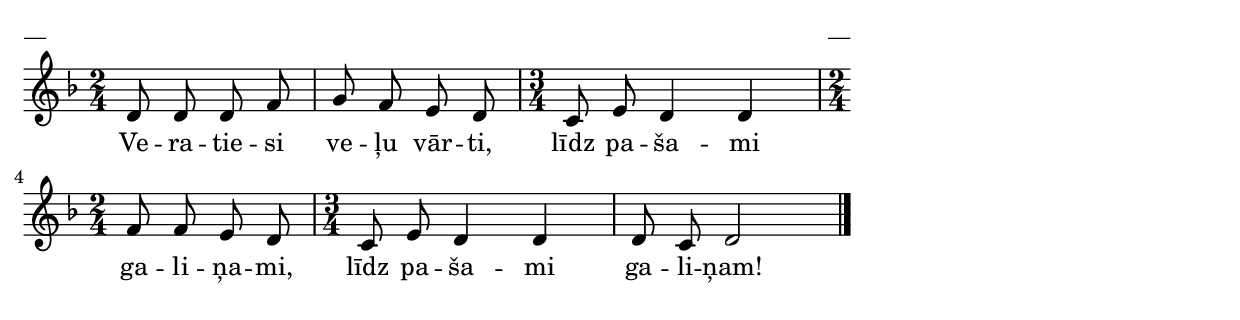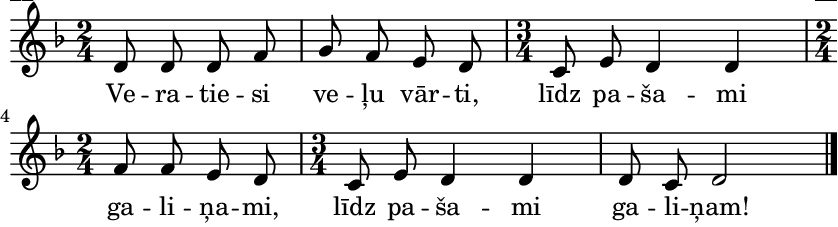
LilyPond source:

\version "2.13.18"
#(ly:set-option 'crop #t)

%\header {
%    title = "Veratiesi, Velu vārti",AA lapas, bēru dz.
%}
\paper {
line-width = 14\cm
left-margin = 0.4\cm
between-system-padding = 0.1\cm
between-system-space = 0.1\cm
}
\layout {
indent = #0
ragged-last = ##f
}

voiceA = \relative c' {
\clef "treble"
\key d \minor
\time 2/4
d8 d d f |
g8 f e d |
\time 3/4
c8 e d4 d |
\time 2/4
f8 f e d |
\time 3/4
c8 e d4 d |
d8 c d2 |
\bar "|."
} 

lyricA = \lyricmode {
Ve -- ra -- tie -- si ve -- ļu vār -- ti, līdz pa -- ša -- mi ga -- li -- ņa -- mi,
līdz pa -- ša -- mi ga -- li -- ņam!
} 

fullScore = <<
\new Staff {
<<
\new Voice = "voiceA" { \oneVoice \autoBeamOff \voiceA }
\new Lyrics \lyricsto "voiceA" \lyricA
>>
}
>>

\score {
\fullScore
\header { piece = "__" opus = "__" }
}
\markup { \with-color #(x11-color 'white) \sans \smaller "__" }
\score {
\unfoldRepeats
\fullScore
\midi {
\context { \Staff \remove "Staff_performer" }
\context { \Voice \consists "Staff_performer" }
}
}


